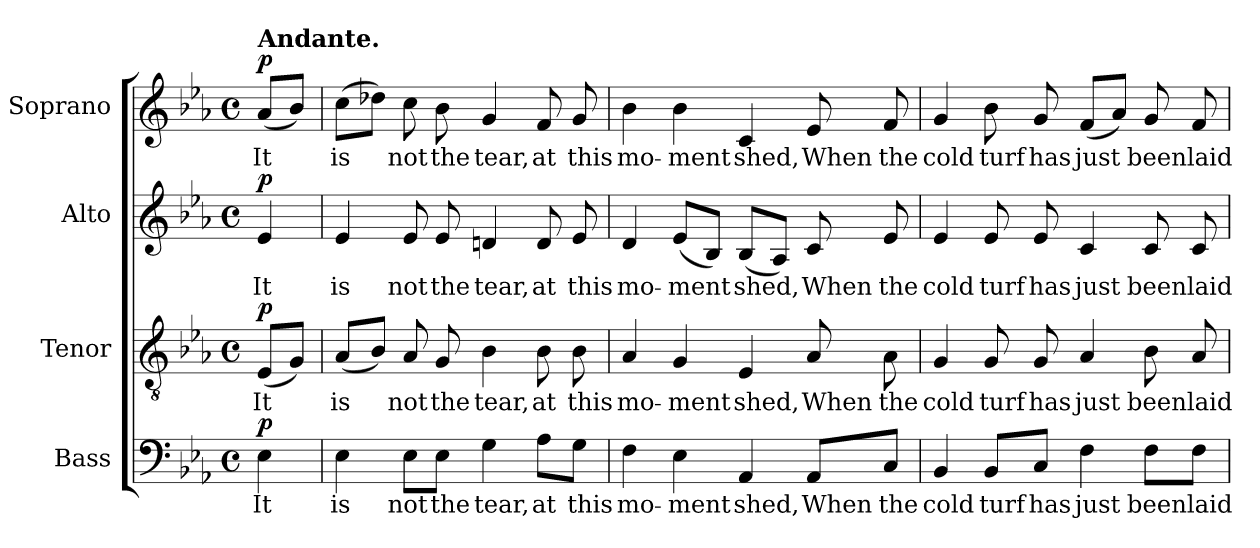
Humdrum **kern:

**kern	**text	**dynam	**kern	**text	**dynam	**kern	**text	**dynam	**kern	**text	**dynam
*part4	*part4	*part4	*part3	*part3	*part3	*part2	*part2	*part2	*part1	*part1	*part1
*staff4	*staff4	*staff4	*staff3	*staff3	*staff3	*staff2	*staff2	*staff2	*staff1	*staff1	*staff1
*I"Bass	*	*	*I"Tenor	*	*	*I"Alto	*	*	*I"Soprano	*	*
*I'B.	*	*	*I'T.	*	*	*I'A.	*	*	*I'S.	*	*
!!LO:PB:g=z
*clefF4	*	*	*clefGv2	*	*	*clefG2	*	*	*clefG2	*	*
*	*	*	*ITrd7c12	*	*	*	*	*	*	*	*
*k[b-e-a-]	*	*	*k[b-e-a-]	*	*	*k[b-e-a-]	*	*	*k[b-e-a-]	*	*
*E-:	*	*	*E-:	*	*	*E-:	*	*	*E-:	*	*
*M4/4	*	*	*M4/4	*	*	*M4/4	*	*	*M4/4	*	*
*met(c)	*	*	*met(c)	*	*	*met(c)	*	*	*met(c)	*	*
*MM80	*	*	*MM80	*	*	*MM80	*	*	*MM80	*	*
=1	=1	=1	=1	=1	=1	=1	=1	=1	=1	=1	=1
!	!LO:LY:b:color=#000000	!	!	!	!	!	!	!	!	!	!
!	!	!	!	!LO:LY:b:color=#000000	!	!	!	!	!	!	!
!	!	!	!	!	!	!	!LO:LY:b:color=#000000	!	!	!	!
!	!	!	!	!	!	!	!	!	!LO:TX:a:B:t=Andante.	!	!
!	!	!	!	!	!	!	!	!	!	!LO:LY:b:color=#000000	!
4E-i\	It	p	(8EE-i/L	It	p	4e-i/	It	p	(8a-i/L	It	p
.	.	.	8GGi/J)	.	.	.	.	.	8b-i/J)	.	.
=2	=2	=2	=2	=2	=2	=2	=2	=2	=2	=2	=2
!	!LO:LY:b:color=#000000	!	!	!	!	!	!	!	!	!	!
!	!	!	!	!LO:LY:b:color=#000000	!	!	!	!	!	!	!
!	!	!	!	!	!	!	!LO:LY:b:color=#000000	!	!	!	!
!	!	!	!	!	!	!	!	!	!	!LO:LY:b:color=#000000	!
4E-i\	is	.	(8AA-i/L	is	.	4e-i/	is	.	(8cci\L	is	.
.	.	.	8BB-i/J)	.	.	.	.	.	8dd-Xi\J)	.	.
!	!LO:LY:b:color=#000000	!	!	!	!	!	!	!	!	!	!
!	!	!	!	!LO:LY:b:color=#000000	!	!	!	!	!	!	!
!	!	!	!	!	!	!	!LO:LY:b:color=#000000	!	!	!	!
!	!	!	!	!	!	!	!	!	!	!LO:LY:b:color=#000000	!
8E-i\L	not	.	8AA-i/	not	.	8e-i/	not	.	8cci\	not	.
!	!LO:LY:b:color=#000000	!	!	!	!	!	!	!	!	!	!
!	!	!	!	!LO:LY:b:color=#000000	!	!	!	!	!	!	!
!	!	!	!	!	!	!	!LO:LY:b:color=#000000	!	!	!	!
!	!	!	!	!	!	!	!	!	!	!LO:LY:b:color=#000000	!
8E-i\J	the	.	8GGi/	the	.	8e-i/	the	.	8b-i\	the	.
!	!LO:LY:b:color=#000000	!	!	!	!	!	!	!	!	!	!
!	!	!	!	!LO:LY:b:color=#000000	!	!	!	!	!	!	!
!	!	!	!	!	!	!	!LO:LY:b:color=#000000	!	!	!	!
!	!	!	!	!	!	!	!	!	!	!LO:LY:b:color=#000000	!
4Gi\	tear,	.	4BB-i\	tear,	.	4dni/	tear,	.	4gi/	tear,	.
!	!LO:LY:b:color=#000000	!	!	!	!	!	!	!	!	!	!
!	!	!	!	!LO:LY:b:color=#000000	!	!	!	!	!	!	!
!	!	!	!	!	!	!	!LO:LY:b:color=#000000	!	!	!	!
!	!	!	!	!	!	!	!	!	!	!LO:LY:b:color=#000000	!
8A-i\L	at	.	8BB-i\	at	.	8di/	at	.	8fi/	at	.
!	!LO:LY:b:color=#000000	!	!	!	!	!	!	!	!	!	!
!	!	!	!	!LO:LY:b:color=#000000	!	!	!	!	!	!	!
!	!	!	!	!	!	!	!LO:LY:b:color=#000000	!	!	!	!
!	!	!	!	!	!	!	!	!	!	!LO:LY:b:color=#000000	!
8Gi\J	this	.	8BB-i\	this	.	8e-i/	this	.	8gi/	this	.
=3	=3	=3	=3	=3	=3	=3	=3	=3	=3	=3	=3
!	!LO:LY:b:color=#000000	!	!	!	!	!	!	!	!	!	!
!	!	!	!	!LO:LY:b:color=#000000	!	!	!	!	!	!	!
!	!	!	!	!	!	!	!LO:LY:b:color=#000000	!	!	!	!
!	!	!	!	!	!	!	!	!	!	!LO:LY:b:color=#000000	!
4Fi\	mo-	.	4AA-i/	mo-	.	4di/	mo-	.	4b-i\	mo-	.
!	!LO:LY:b:color=#000000	!	!	!	!	!	!	!	!	!	!
!	!	!	!	!LO:LY:b:color=#000000	!	!	!	!	!	!	!
!	!	!	!	!	!	!	!LO:LY:b:color=#000000	!	!	!	!
!	!	!	!	!	!	!	!	!	!	!LO:LY:b:color=#000000	!
4E-i\	-ment	.	4GGi/	-ment	.	(8e-i/L	-ment	.	4b-i\	-ment	.
.	.	.	.	.	.	8B-i/J)	.	.	.	.	.
!	!LO:LY:b:color=#000000	!	!	!	!	!	!	!	!	!	!
!	!	!	!	!LO:LY:b:color=#000000	!	!	!	!	!	!	!
!	!	!	!	!	!	!	!LO:LY:b:color=#000000	!	!	!	!
!	!	!	!	!	!	!	!	!	!	!LO:LY:b:color=#000000	!
4AA-i/	shed,	.	4EE-i/	shed,	.	(8B-i/L	shed,	.	4ci/	shed,	.
.	.	.	.	.	.	8A-i/J)	.	.	.	.	.
!	!LO:LY:b:color=#000000	!	!	!	!	!	!	!	!	!	!
!	!	!	!	!LO:LY:b:color=#000000	!	!	!	!	!	!	!
!	!	!	!	!	!	!	!LO:LY:b:color=#000000	!	!	!	!
!	!	!	!	!	!	!	!	!	!	!LO:LY:b:color=#000000	!
8AA-i/L	When	.	8AA-i/	When	.	8ci/	When	.	8e-i/	When	.
!	!LO:LY:b:color=#000000	!	!	!	!	!	!	!	!	!	!
!	!	!	!	!LO:LY:b:color=#000000	!	!	!	!	!	!	!
!	!	!	!	!	!	!	!LO:LY:b:color=#000000	!	!	!	!
!	!	!	!	!	!	!	!	!	!	!LO:LY:b:color=#000000	!
8Ci/J	the	.	8AA-i\	the	.	8e-i/	the	.	8fi/	the	.
=4	=4	=4	=4	=4	=4	=4	=4	=4	=4	=4	=4
!	!LO:LY:b:color=#000000	!	!	!	!	!	!	!	!	!	!
!	!	!	!	!LO:LY:b:color=#000000	!	!	!	!	!	!	!
!	!	!	!	!	!	!	!LO:LY:b:color=#000000	!	!	!	!
!	!	!	!	!	!	!	!	!	!	!LO:LY:b:color=#000000	!
4BB-i/	cold	.	4GGi/	cold	.	4e-i/	cold	.	4gi/	cold	.
!	!LO:LY:b:color=#000000	!	!	!	!	!	!	!	!	!	!
!	!	!	!	!LO:LY:b:color=#000000	!	!	!	!	!	!	!
!	!	!	!	!	!	!	!LO:LY:b:color=#000000	!	!	!	!
!	!	!	!	!	!	!	!	!	!	!LO:LY:b:color=#000000	!
8BB-i/L	turf	.	8GGi/	turf	.	8e-i/	turf	.	8b-i\	turf	.
!	!LO:LY:b:color=#000000	!	!	!	!	!	!	!	!	!	!
!	!	!	!	!LO:LY:b:color=#000000	!	!	!	!	!	!	!
!	!	!	!	!	!	!	!LO:LY:b:color=#000000	!	!	!	!
!	!	!	!	!	!	!	!	!	!	!LO:LY:b:color=#000000	!
8Ci/J	has	.	8GGi/	has	.	8e-i/	has	.	8gi/	has	.
!	!LO:LY:b:color=#000000	!	!	!	!	!	!	!	!	!	!
!	!	!	!	!LO:LY:b:color=#000000	!	!	!	!	!	!	!
!	!	!	!	!	!	!	!LO:LY:b:color=#000000	!	!	!	!
!	!	!	!	!	!	!	!	!	!	!LO:LY:b:color=#000000	!
4Fi\	just	.	4AA-i/	just	.	4ci/	just	.	(8fi/L	just	.
.	.	.	.	.	.	.	.	.	8a-i/J)	.	.
!	!LO:LY:b:color=#000000	!	!	!	!	!	!	!	!	!	!
!	!	!	!	!LO:LY:b:color=#000000	!	!	!	!	!	!	!
!	!	!	!	!	!	!	!LO:LY:b:color=#000000	!	!	!	!
!	!	!	!	!	!	!	!	!	!	!LO:LY:b:color=#000000	!
8Fi\L	been	.	8BB-i\	been	.	8ci/	been	.	8gi/	been	.
!	!LO:LY:b:color=#000000	!	!	!	!	!	!	!	!	!	!
!	!	!	!	!LO:LY:b:color=#000000	!	!	!	!	!	!	!
!	!	!	!	!	!	!	!LO:LY:b:color=#000000	!	!	!	!
!	!	!	!	!	!	!	!	!	!	!LO:LY:b:color=#000000	!
8Fi\J	laid	.	8AA-i/	laid	.	8ci/	laid	.	8fi/	laid	.
=	=	=	=	=	=	=	=	=	=	=	=
*-	*-	*-	*-	*-	*-	*-	*-	*-	*-	*-	*-
